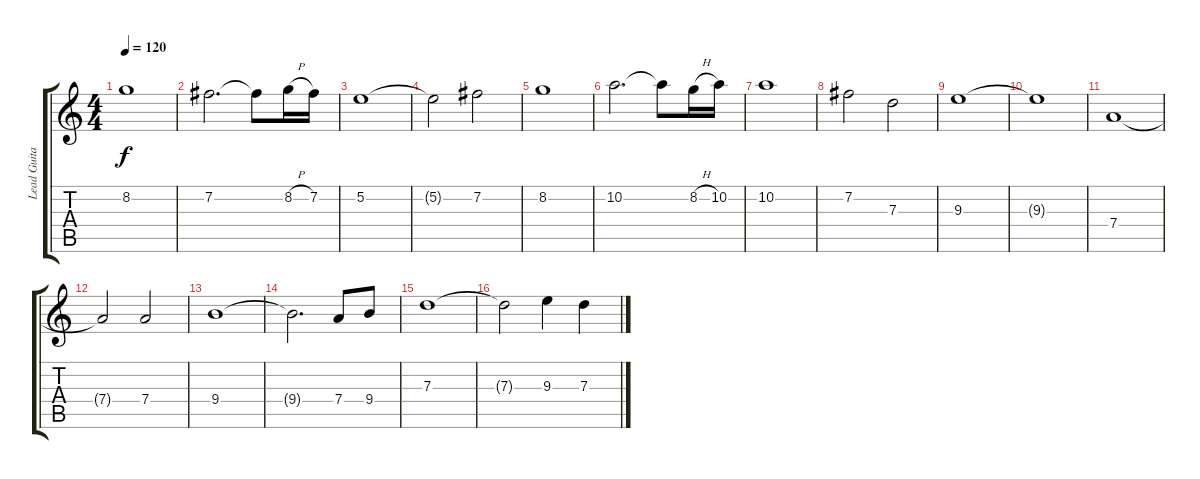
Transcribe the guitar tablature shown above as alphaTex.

\track ("Lead Guitar 1" "Lead Guita") {instrument electricguitarjazz}
\staff {score tabs}
\tuning (E4 B3 G3 D3 A2 E2) {hide}
\ts (4 4)
\tempo 120
\clef g2
\ks c
8.2.1{dy f} |
7.2.2{d} 7.2{t}.8 8.2{h}.16 7.2.16 |
5.2.1 |
5.2{t}.2 7.2.2 |
8.2.1 |
10.2.2{d} 10.2{t}.8 8.2{h}.16 10.2.16 |
10.2.1 |
7.2.2 7.3.2 |
9.3.1 |
9.3{t}.1 |
7.4.1 |
7.4{t}.2 7.4.2 |
9.4.1 |
9.4{t}.2{d} 7.4.8 9.4.8 |
7.3.1 |
7.3{t}.2 9.3.4 7.3.4
